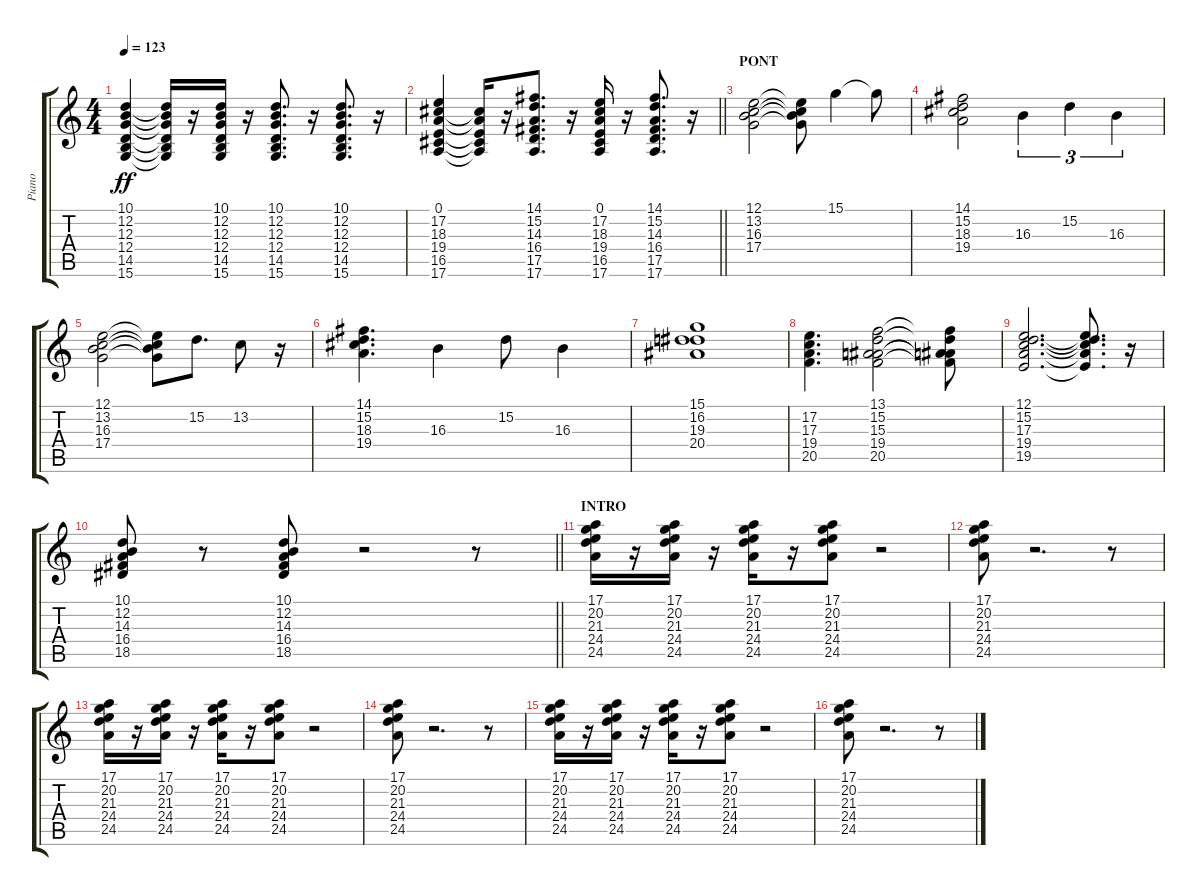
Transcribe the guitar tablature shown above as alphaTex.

\track ("Piano" "Piano") {instrument electricpiano1}
\staff {score tabs}
\tuning (E4 B3 G3 D3 A2 E2) {hide}
\ts (4 4)
\tempo 123
\clef g2
\ks c
(10.1 12.2 12.3 12.4 14.5 15.6).4{dy ff} (10.1{t} 12.2{t} 12.3{t} 12.4{t} 14.5{t} 15.6{t}).16 r.16 (10.1 12.2 12.3 12.4 14.5 15.6).16 r.16 (10.1 12.2 12.3 12.4 14.5 15.6).8{d} r.16 (10.1 12.2 12.3 12.4 14.5 15.6).8{d} r.16 |
\barLineRight lightlight
(0.1 17.2 18.3 19.4 16.5 17.6).4 (0.1{t} 18.3{t} 19.4{t} 16.5{t} 17.6{t}).16 r.16 (14.1 15.2 14.3 16.4 17.5 17.6).8{d} r.16 (0.1 17.2 18.3 19.4 16.5 17.6).16 r.16 (14.1 15.2 14.3 16.4 17.5 17.6).8{d} r.16 |
\section ("" "PONT")
(12.1 13.2 16.3 17.4).2 (12.1{t} 13.2{t} 16.3{t} 17.4{t}).8 15.1.4 15.1{t}.8 |
(14.1 15.2 18.3 19.4).2 16.3.4{tu (3 2)} 15.2.4{tu (3 2)} 16.3.4{tu (3 2)} |
(12.1 13.2 16.3 17.4).2 (12.1{t} 13.2{t} 16.3{t} 17.4{t}).8 15.2.8{d} 13.2.8 r.16 |
(14.1 15.2 18.3 19.4).4{d} 16.3.4 15.2.8 16.3.4 |
(15.1 16.2 19.3 20.4).1 |
(17.2 17.3 19.4 20.5).4{d} (13.1 15.2 15.3 19.4 20.5).2 (13.1{t} 15.2{t} 15.3{t} 19.4{t} 20.5{t}).8 |
(12.1 15.2 17.3 19.4 19.5).2{d} (12.1{t} 15.2{t} 17.3{t} 19.4{t} 19.5{t}).8{d} r.16 |
\barLineRight lightlight
(10.1 12.2 14.3 16.4 18.5).8 r.8 (10.1 12.2 14.3 16.4 18.5).8 r.2 r.8 |
\section ("" "INTRO")
(17.1 20.2 21.3 24.4 24.5).16 r.16 (17.1 20.2 21.3 24.4 24.5).16 r.16 (17.1 20.2 21.3 24.4 24.5).16 r.16 (17.1 20.2 21.3 24.4 24.5).8 r.2 |
(17.1 20.2 21.3 24.4 24.5).8 r.2{d} r.8 |
(17.1 20.2 21.3 24.4 24.5).16 r.16 (17.1 20.2 21.3 24.4 24.5).16 r.16 (17.1 20.2 21.3 24.4 24.5).16 r.16 (17.1 20.2 21.3 24.4 24.5).8 r.2 |
(17.1 20.2 21.3 24.4 24.5).8 r.2{d} r.8 |
(17.1 20.2 21.3 24.4 24.5).16 r.16 (17.1 20.2 21.3 24.4 24.5).16 r.16 (17.1 20.2 21.3 24.4 24.5).16 r.16 (17.1 20.2 21.3 24.4 24.5).8 r.2 |
(17.1 20.2 21.3 24.4 24.5).8 r.2{d} r.8
